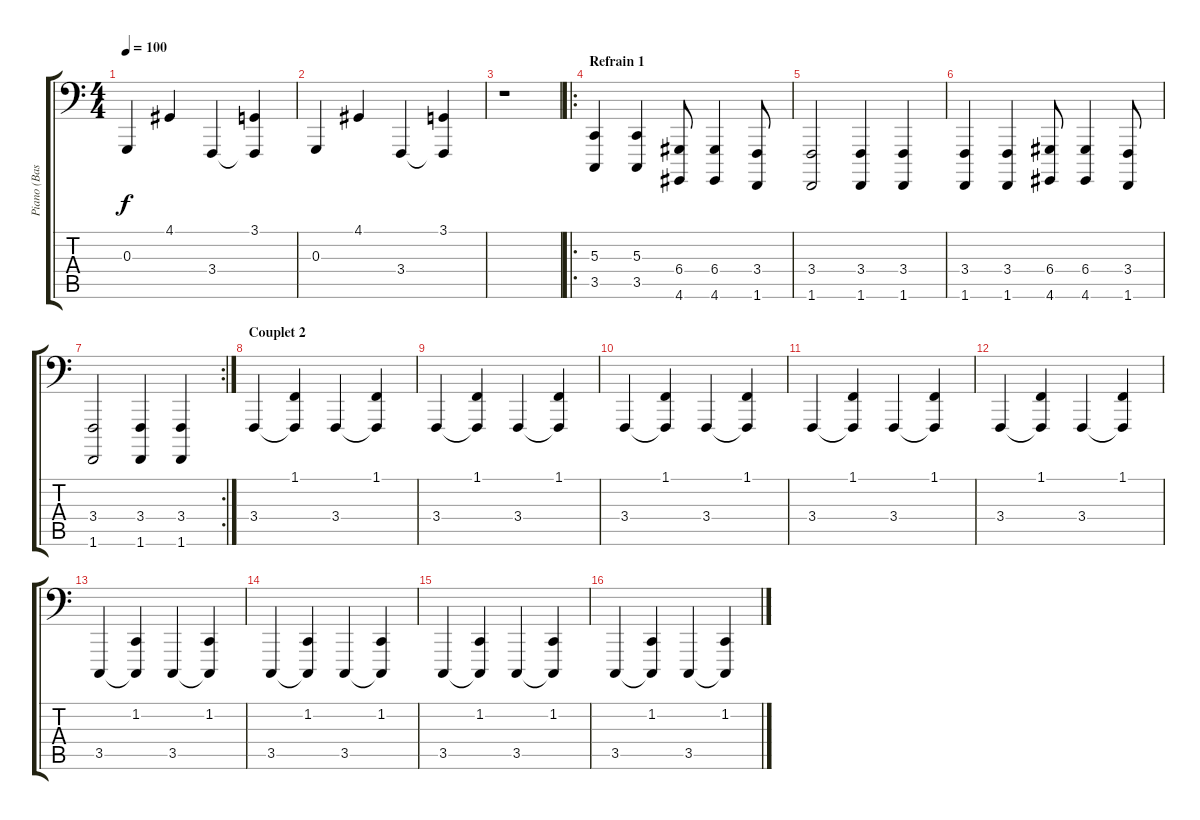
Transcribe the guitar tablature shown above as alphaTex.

\track ("Piano (Basse)" "Piano (Bas") {instrument acousticgrandpiano}
\staff {score tabs}
\tuning (E2 B1 G1 D1 A0 E0) {hide}
\ts (4 4)
\tempo 100
\clef f4
\ks c
0.3.4{dy f} 4.1.4 3.4.4 (3.1 3.4{t}).4 |
0.3.4 4.1.4 3.4.4 (3.1 3.4{t}).4 |
r.1 |
\ro
\section ("" "Refrain 1")
(5.3 3.5).4 (5.3 3.5).4 (6.4 4.6).8 (6.4 4.6).4 (3.4 1.6).8 |
(3.4 1.6).2 (3.4 1.6).4 (3.4 1.6).4 |
(3.4 1.6).4 (3.4 1.6).4 (6.4 4.6).8 (6.4 4.6).4 (3.4 1.6).8 |
\rc 2
(3.4 1.6).2 (3.4 1.6).4 (3.4 1.6).4 |
\section ("" "Couplet 2")
3.4.4 (1.1 3.4{t}).4 3.4.4 (1.1 3.4{t}).4 |
3.4.4 (1.1 3.4{t}).4 3.4.4 (1.1 3.4{t}).4 |
3.4.4 (1.1 3.4{t}).4 3.4.4 (1.1 3.4{t}).4 |
3.4.4 (1.1 3.4{t}).4 3.4.4 (1.1 3.4{t}).4 |
3.4.4 (1.1 3.4{t}).4 3.4.4 (1.1 3.4{t}).4 |
3.5.4 (1.2 3.5{t}).4 3.5.4 (1.2 3.5{t}).4 |
3.5.4 (1.2 3.5{t}).4 3.5.4 (1.2 3.5{t}).4 |
3.5.4 (1.2 3.5{t}).4 3.5.4 (1.2 3.5{t}).4 |
3.5.4 (1.2 3.5{t}).4 3.5.4 (1.2 3.5{t}).4
